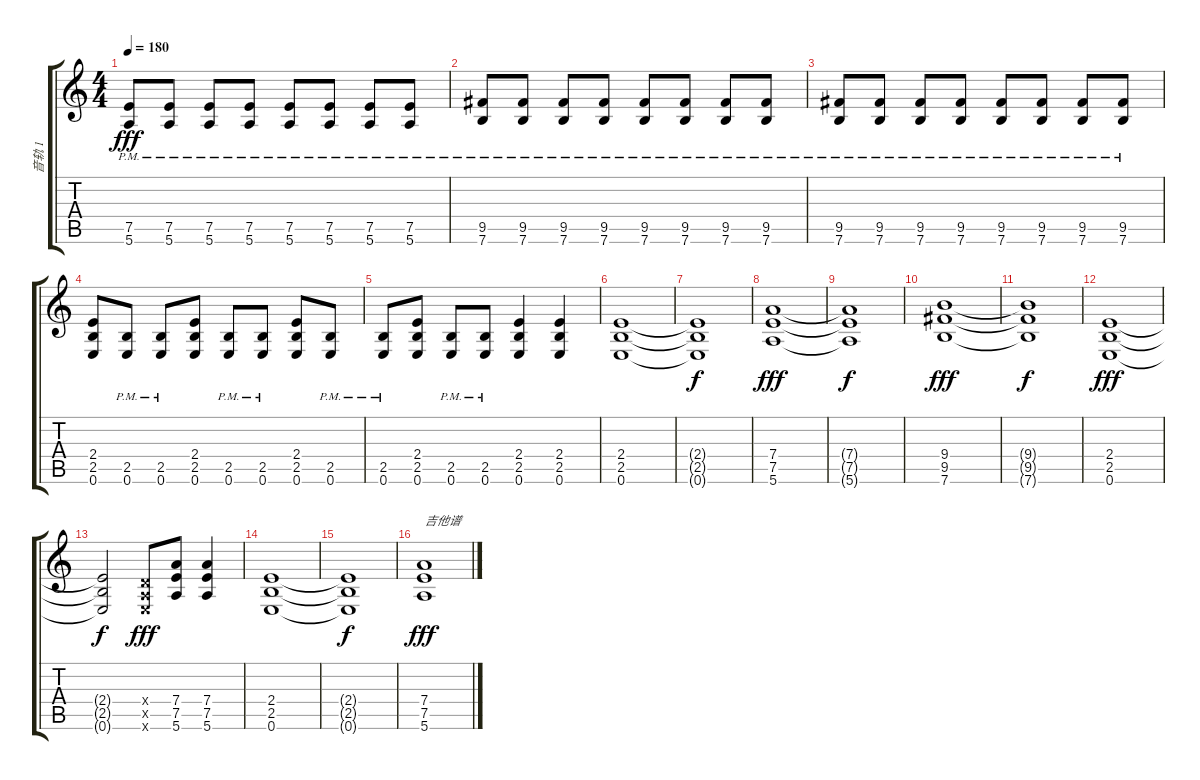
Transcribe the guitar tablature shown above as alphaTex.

\track ("音轨 1" "音轨 1") {instrument distortionguitar}
\staff {score tabs}
\tuning (E4 B3 G3 D3 A2 E2) {hide}
\ts (4 4)
\tempo 180
\clef g2
\ks c
(7.5{pm} 5.6{pm}).8{dy fff} (7.5{pm} 5.6{pm}).8 (7.5{pm} 5.6{pm}).8 (7.5{pm} 5.6{pm}).8 (7.5{pm} 5.6{pm}).8 (7.5{pm} 5.6{pm}).8 (7.5{pm} 5.6{pm}).8 (7.5{pm} 5.6{pm}).8 |
(9.5{pm} 7.6{pm}).8 (9.5{pm} 7.6{pm}).8 (9.5{pm} 7.6{pm}).8 (9.5{pm} 7.6{pm}).8 (9.5{pm} 7.6{pm}).8 (9.5{pm} 7.6{pm}).8 (9.5{pm} 7.6{pm}).8 (9.5{pm} 7.6{pm}).8 |
(9.5{pm} 7.6{pm}).8 (9.5{pm} 7.6{pm}).8 (9.5{pm} 7.6{pm}).8 (9.5{pm} 7.6{pm}).8 (9.5{pm} 7.6{pm}).8 (9.5{pm} 7.6{pm}).8 (9.5{pm} 7.6{pm}).8 (9.5{pm} 7.6{pm}).8 |
(2.4 2.5 0.6).8 (2.5{pm} 0.6{pm}).8 (2.5{pm} 0.6{pm}).8 (2.4 2.5 0.6).8 (2.5{pm} 0.6{pm}).8 (2.5{pm} 0.6{pm}).8 (2.4 2.5 0.6).8 (2.5{pm} 0.6{pm}).8 |
(2.5{pm} 0.6{pm}).8 (2.4 2.5 0.6).8 (2.5{pm} 0.6{pm}).8 (2.5{pm} 0.6{pm}).8 (2.4 2.5 0.6).4 (2.4 2.5 0.6).4 |
(2.4 2.5 0.6).1 |
(2.4{t} 2.5{t} 0.6{t}).1{dy f} |
(7.4 7.5 5.6).1{dy fff} |
(7.4{t} 7.5{t} 5.6{t}).1{dy f} |
(9.4 9.5 7.6).1{dy fff} |
(9.4{t} 9.5{t} 7.6{t}).1{dy f} |
(2.4 2.5 0.6).1{dy fff} |
(2.4{t} 2.5{t} 0.6{t}).2{dy f} (0.4{x} 0.5{x} 0.6{x}).8{dy fff} (7.4 7.5 5.6).8 (7.4 7.5 5.6).4 |
(2.4 2.5 0.6).1 |
(2.4{t} 2.5{t} 0.6{t}).1{dy f} |
(7.4 7.5 5.6).1{txt "吉他谱" dy fff}
